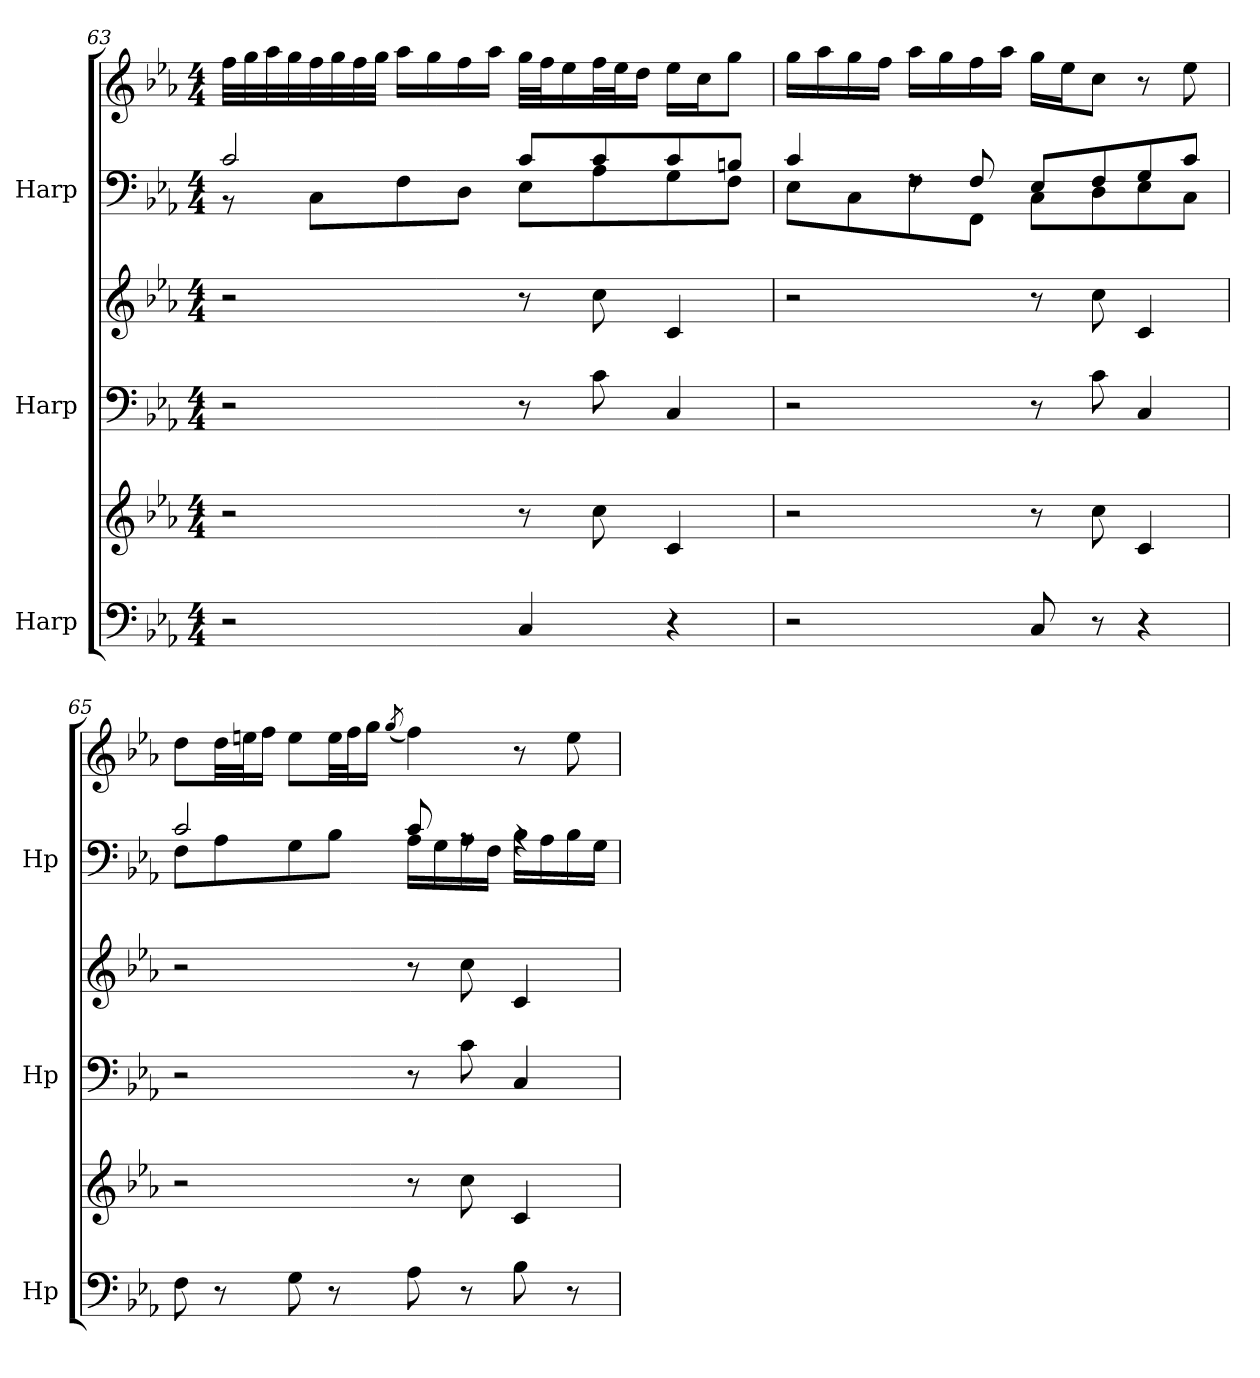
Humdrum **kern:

**kern	**kern	**kern	**kern	**kern	**kern
*part3	*part3	*part2	*part2	*part1	*part1
*staff6	*staff5	*staff4	*staff3	*staff2	*staff1
*I"Harp	*	*I"Harp	*	*I"Harp	*
*I'Hp	*	*I'Hp	*	*I'Hp	*
!!LO:LB:g=z
*clefF4	*clefG2	*clefF4	*clefG2	*clefF4	*clefG2
*k[b-e-a-]	*k[b-e-a-]	*k[b-e-a-]	*k[b-e-a-]	*k[b-e-a-]	*k[b-e-a-]
*M4/4	*M4/4	*M4/4	*M4/4	*M4/4	*M4/4
=63	=63	=63	=63	=63	=63
*	*	*	*	*^	*
2r	2r	2r	2r	2c/	8r	32ff\LLL
.	.	.	.	.	.	32gg\
.	.	.	.	.	.	32aa-\
.	.	.	.	.	.	32gg\
.	.	.	.	.	8C\L	32ff\
.	.	.	.	.	.	32gg\
.	.	.	.	.	.	32ff\
.	.	.	.	.	.	32gg\JJJ
.	.	.	.	.	8F\	16aa-\LL
.	.	.	.	.	.	16gg\
.	.	.	.	.	8D\J	16ff\
.	.	.	.	.	.	16aa-\JJ
4C/	8r	8r	8r	8c/L	8E-\L	32gg\LLL
.	.	.	.	.	.	32ff\J
.	.	.	.	.	.	16ee-\
.	8cc\	8c\	8cc\	8c/	8A-\	32ff\L
.	.	.	.	.	.	32ee-\J
.	.	.	.	.	.	16dd\JJ
4r	4c/	4C/	4c/	8c/	8G\	16ee-\LL
.	.	.	.	.	.	16cc\J
.	.	.	.	8Bn/J	8F\J	8gg\J
=64	=64	=64	=64	=64	=64	=64
2r	2r	2r	2r	4c/	8E-\L	16gg\LL
.	.	.	.	.	.	16aa-\
.	.	.	.	.	8C\	16gg\
.	.	.	.	.	.	16ff\JJ
.	.	.	.	8rF	8F\	16aa-\LL
.	.	.	.	.	.	16gg\
.	.	.	.	8F/	8FF\J	16ff\
.	.	.	.	.	.	16aa-\JJ
8C/	8r	8r	8r	8E-/L	8C\L	16gg\LL
.	.	.	.	.	.	16ee-\J
8r	8cc\	8c\	8cc\	8F/	8D\	8cc\J
4r	4c/	4C/	4c/	8G/	8E-\	8r
.	.	.	.	8c/J	8C\J	8ee-\
!!LO:PB:g=z
=65	=65	=65	=65	=65	=65	=65
8F\	2r	2r	2r	2c/	8F\L	8dd\L
8r	.	.	.	.	8A-\	32dd\LL
.	.	.	.	.	.	32een\J
.	.	.	.	.	.	16ff\JJ
8G\	.	.	.	.	8G\	8ee\L
8r	.	.	.	.	8B-\J	32ee\LL
.	.	.	.	.	.	32ff\J
.	.	.	.	.	.	16gg\JJ
.	.	.	.	.	.	(<8qgg/
8A-\	8r	8r	8r	8c/	16A-\LL	4ff\)
.	.	.	.	.	16G\	.
8r	8cc\	8c\	8cc\	8rA	16A-\	.
.	.	.	.	.	16F\JJ	.
8B-\	4c/	4C/	4c/	4rA	16B-\LL	8r
.	.	.	.	.	16A-\	.
8r	.	.	.	.	16B-\	8ee\
.	.	.	.	.	16G\JJ	.
*	*	*	*	*v	*v	*
=	=	=	=	=	=
*-	*-	*-	*-	*-	*-
